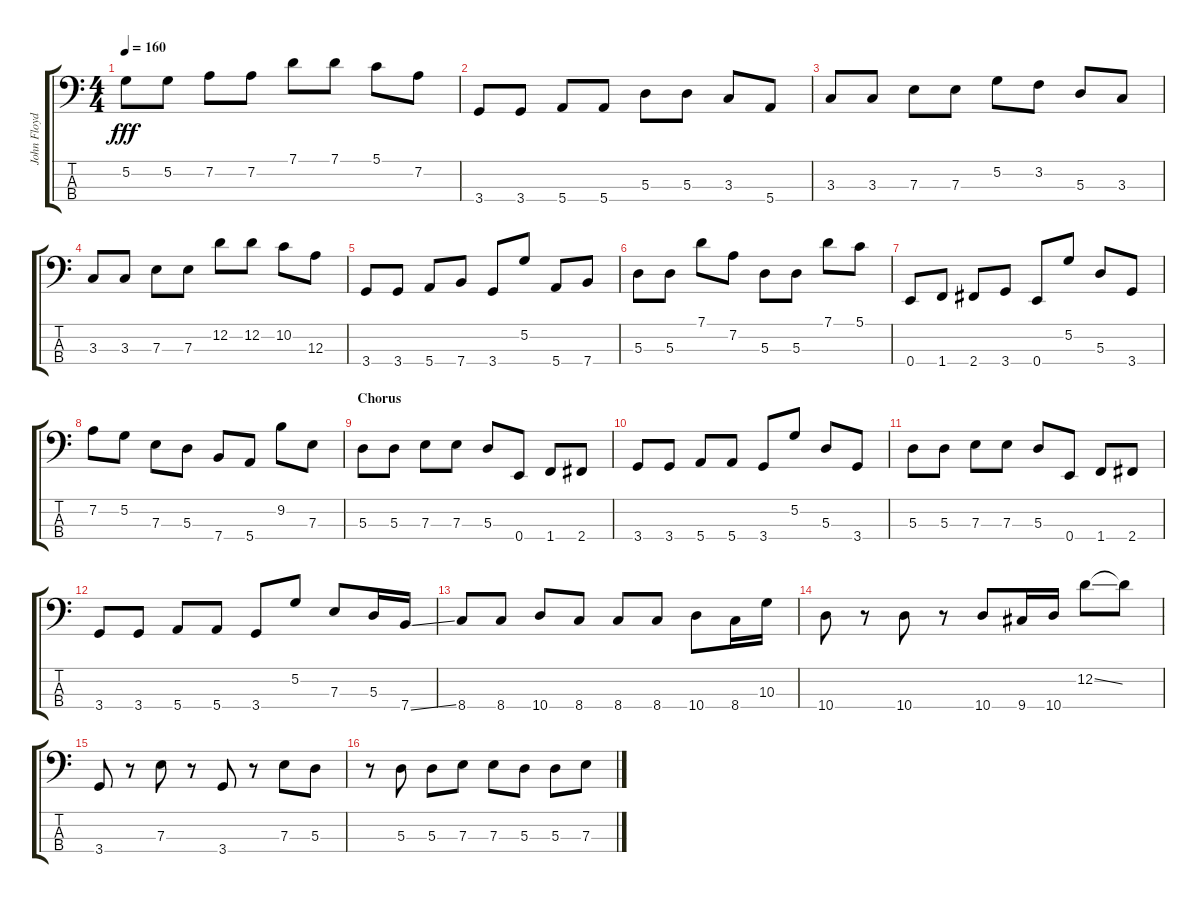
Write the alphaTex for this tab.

\track ("John Floyd" "John Floyd") {instrument acousticguitarsteel}
\staff {score tabs}
\tuning (G2 D2 A1 E1) {hide}
\ts (4 4)
\tempo 160
\clef f4
\ks c
5.2.8{dy fff} 5.2.8 7.2.8 7.2.8 7.1.8 7.1.8 5.1.8 7.2.8 |
3.4.8 3.4.8 5.4.8 5.4.8 5.3.8 5.3.8 3.3.8 5.4.8 |
3.3.8 3.3.8 7.3.8 7.3.8 5.2.8 3.2.8 5.3.8 3.3.8 |
3.3.8 3.3.8 7.3.8 7.3.8 12.2.8 12.2.8 10.2.8 12.3.8 |
3.4.8 3.4.8 5.4.8 7.4.8 3.4.8 5.2.8 5.4.8 7.4.8 |
5.3.8 5.3.8 7.1.8 7.2.8 5.3.8 5.3.8 7.1.8 5.1.8 |
0.4.8 1.4.8 2.4.8 3.4.8 0.4.8 5.2.8 5.3.8 3.4.8 |
7.2.8 5.2.8 7.3.8 5.3.8 7.4.8 5.4.8 9.2.8 7.3.8 |
\section ("" "Chorus")
5.3.8 5.3.8 7.3.8 7.3.8 5.3.8 0.4.8 1.4.8 2.4.8 |
3.4.8 3.4.8 5.4.8 5.4.8 3.4.8 5.2.8 5.3.8 3.4.8 |
5.3.8 5.3.8 7.3.8 7.3.8 5.3.8 0.4.8 1.4.8 2.4.8 |
3.4.8 3.4.8 5.4.8 5.4.8 3.4.8 5.2.8 7.3.8 5.3.16 7.4{ss}.16 |
8.4.8 8.4.8 10.4.8 8.4.8 8.4.8 8.4.8 10.4.8 8.4.16 10.3.16 |
10.4.8 r.8 10.4.8 r.8 10.4.8 9.4.16 10.4.16 12.2{ss}.8 12.2{t}.8 |
3.4.8 r.8 7.3.8 r.8 3.4.8 r.8 7.3.8 5.3.8 |
r.8 5.3.8 5.3.8 7.3.8 7.3.8 5.3.8 5.3.8 7.3{ss}.8
